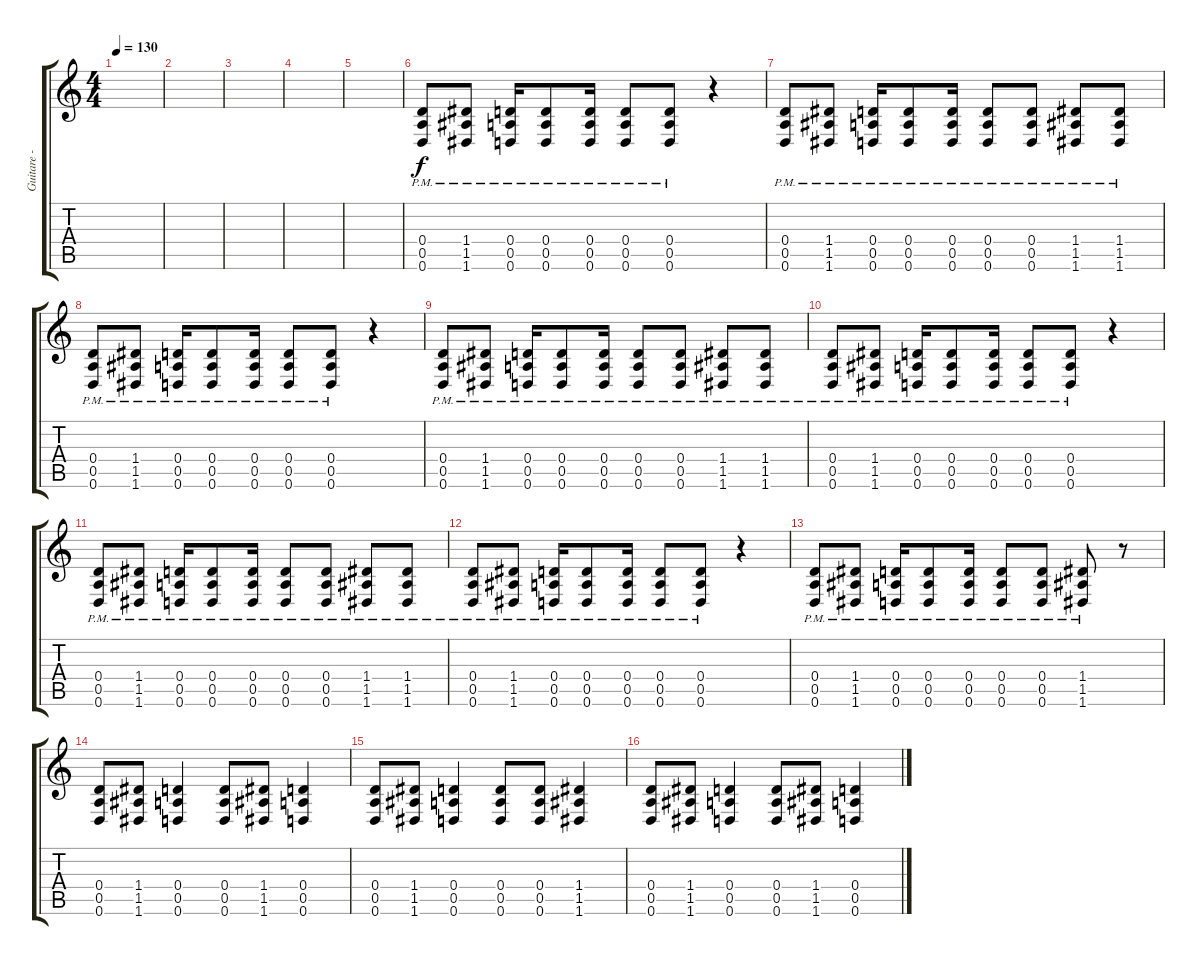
\track ("Guitare - Vince" "Guitare - ") {instrument distortionguitar}
\staff {score tabs}
\tuning (E4 B3 G3 D3 A2 D2) {hide}
\ts (4 4)
\tempo 130
\clef g2
\ks c
|
|
|
|
|
(0.4{pm} 0.5{pm} 0.6{pm}).8 (1.4{pm} 1.5{pm} 1.6{pm}).8 (0.4{pm} 0.5{pm} 0.6{pm}).16 (0.4{pm} 0.5{pm} 0.6{pm}).8 (0.4{pm} 0.5{pm} 0.6{pm}).16 (0.4{pm} 0.5{pm} 0.6{pm}).8 (0.4{pm} 0.5{pm} 0.6{pm}).8 r.4 |
(0.4{pm} 0.5{pm} 0.6{pm}).8 (1.4{pm} 1.5{pm} 1.6{pm}).8 (0.4{pm} 0.5{pm} 0.6{pm}).16 (0.4{pm} 0.5{pm} 0.6{pm}).8 (0.4{pm} 0.5{pm} 0.6{pm}).16 (0.4{pm} 0.5{pm} 0.6{pm}).8 (0.4{pm} 0.5{pm} 0.6{pm}).8 (1.4{pm} 1.5{pm} 1.6{pm}).8 (1.4{pm} 1.5{pm} 1.6{pm}).8 |
(0.4{pm} 0.5{pm} 0.6{pm}).8 (1.4{pm} 1.5{pm} 1.6{pm}).8 (0.4{pm} 0.5{pm} 0.6{pm}).16 (0.4{pm} 0.5{pm} 0.6{pm}).8 (0.4{pm} 0.5{pm} 0.6{pm}).16 (0.4{pm} 0.5{pm} 0.6{pm}).8 (0.4{pm} 0.5{pm} 0.6{pm}).8 r.4 |
(0.4{pm} 0.5{pm} 0.6{pm}).8 (1.4{pm} 1.5{pm} 1.6{pm}).8 (0.4{pm} 0.5{pm} 0.6{pm}).16 (0.4{pm} 0.5{pm} 0.6{pm}).8 (0.4{pm} 0.5{pm} 0.6{pm}).16 (0.4{pm} 0.5{pm} 0.6{pm}).8 (0.4{pm} 0.5{pm} 0.6{pm}).8 (1.4{pm} 1.5{pm} 1.6{pm}).8 (1.4{pm} 1.5{pm} 1.6{pm}).8 |
(0.4{pm} 0.5{pm} 0.6{pm}).8 (1.4{pm} 1.5{pm} 1.6{pm}).8 (0.4{pm} 0.5{pm} 0.6{pm}).16 (0.4{pm} 0.5{pm} 0.6{pm}).8 (0.4{pm} 0.5{pm} 0.6{pm}).16 (0.4{pm} 0.5{pm} 0.6{pm}).8 (0.4{pm} 0.5{pm} 0.6{pm}).8 r.4 |
(0.4{pm} 0.5{pm} 0.6{pm}).8 (1.4{pm} 1.5{pm} 1.6{pm}).8 (0.4{pm} 0.5{pm} 0.6{pm}).16 (0.4{pm} 0.5{pm} 0.6{pm}).8 (0.4{pm} 0.5{pm} 0.6{pm}).16 (0.4{pm} 0.5{pm} 0.6{pm}).8 (0.4{pm} 0.5{pm} 0.6{pm}).8 (1.4{pm} 1.5{pm} 1.6{pm}).8 (1.4{pm} 1.5{pm} 1.6{pm}).8 |
(0.4{pm} 0.5{pm} 0.6{pm}).8 (1.4{pm} 1.5{pm} 1.6{pm}).8 (0.4{pm} 0.5{pm} 0.6{pm}).16 (0.4{pm} 0.5{pm} 0.6{pm}).8 (0.4{pm} 0.5{pm} 0.6{pm}).16 (0.4{pm} 0.5{pm} 0.6{pm}).8 (0.4{pm} 0.5{pm} 0.6{pm}).8 r.4 |
(0.4{pm} 0.5{pm} 0.6{pm}).8 (1.4{pm} 1.5{pm} 1.6{pm}).8 (0.4{pm} 0.5{pm} 0.6{pm}).16 (0.4{pm} 0.5{pm} 0.6{pm}).8 (0.4{pm} 0.5{pm} 0.6{pm}).16 (0.4{pm} 0.5{pm} 0.6{pm}).8 (0.4{pm} 0.5{pm} 0.6{pm}).8 (1.4{pm} 1.5{pm} 1.6{pm}).8 r.8 |
(0.4 0.5 0.6).8 (1.4 1.5 1.6).8 (0.4 0.5 0.6).4 (0.4 0.5 0.6).8 (1.4 1.5 1.6).8 (0.4 0.5 0.6).4 |
(0.4 0.5 0.6).8 (1.4 1.5 1.6).8 (0.4 0.5 0.6).4 (0.4 0.5 0.6).8 (0.4 0.5 0.6).8 (1.4 1.5 1.6).4 |
(0.4 0.5 0.6).8 (1.4 1.5 1.6).8 (0.4 0.5 0.6).4 (0.4 0.5 0.6).8 (1.4 1.5 1.6).8 (0.4 0.5 0.6).4
